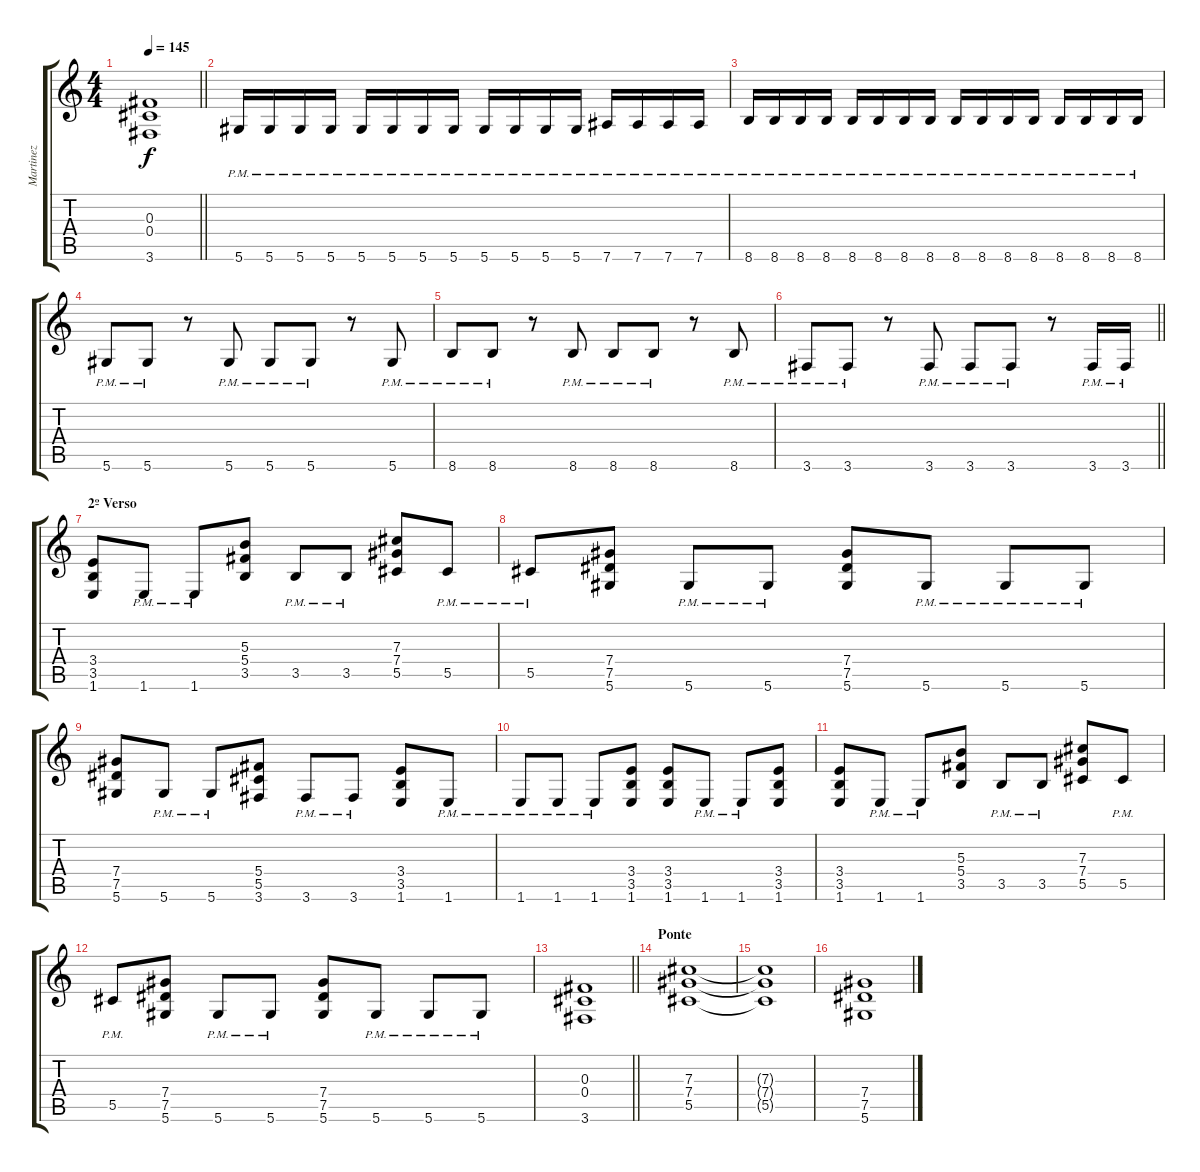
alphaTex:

\track ("Martinez" "Martinez") {instrument distortionguitar}
\staff {score tabs}
\tuning (Eb4 Bb3 Gb3 Db3 Ab2 Eb2) {hide}
\ts (4 4)
\tempo 145
\clef g2
\barLineRight lightlight
\ks c
(0.3 0.4 3.6).1{dy f} |
5.6{pm}.16 5.6{pm}.16 5.6{pm}.16 5.6{pm}.16 5.6{pm}.16 5.6{pm}.16 5.6{pm}.16 5.6{pm}.16 5.6{pm}.16 5.6{pm}.16 5.6{pm}.16 5.6{pm}.16 7.6{pm}.16 7.6{pm}.16 7.6{pm}.16 7.6{pm}.16 |
8.6{pm}.16 8.6{pm}.16 8.6{pm}.16 8.6{pm}.16 8.6{pm}.16 8.6{pm}.16 8.6{pm}.16 8.6{pm}.16 8.6{pm}.16 8.6{pm}.16 8.6{pm}.16 8.6{pm}.16 8.6{pm}.16 8.6{pm}.16 8.6{pm}.16 8.6{pm}.16 |
5.6{pm}.8 5.6{pm}.8 r.8 5.6{pm}.8 5.6{pm}.8 5.6{pm}.8 r.8 5.6{pm}.8 |
8.6{pm}.8 8.6{pm}.8 r.8 8.6{pm}.8 8.6{pm}.8 8.6{pm}.8 r.8 8.6{pm}.8 |
\barLineRight lightlight
3.6{pm}.8 3.6{pm}.8 r.8 3.6{pm}.8 3.6{pm}.8 3.6{pm}.8 r.8 3.6{pm}.16 3.6{pm}.16 |
\section ("" "2º Verso")
(3.4 3.5 1.6).8 1.6{pm}.8 1.6{pm}.8 (5.3 5.4 3.5).8 3.5{pm}.8 3.5{pm}.8 (7.3 7.4 5.5).8 5.5{pm}.8 |
5.5{pm}.8 (7.4 7.5 5.6).8 5.6{pm}.8 5.6{pm}.8 (7.4 7.5 5.6).8 5.6{pm}.8 5.6{pm}.8 5.6{pm}.8 |
(7.4 7.5 5.6).8 5.6{pm}.8 5.6{pm}.8 (5.4 5.5 3.6).8 3.6{pm}.8 3.6{pm}.8 (3.4 3.5 1.6).8 1.6{pm}.8 |
1.6{pm}.8 1.6{pm}.8 1.6{pm}.8 (3.4 3.5 1.6).8 (3.4 3.5 1.6).8 1.6{pm}.8 1.6{pm}.8 (3.4 3.5 1.6).8 |
(3.4 3.5 1.6).8 1.6{pm}.8 1.6{pm}.8 (5.3 5.4 3.5).8 3.5{pm}.8 3.5{pm}.8 (7.3 7.4 5.5).8 5.5{pm}.8 |
5.5{pm}.8 (7.4 7.5 5.6).8 5.6{pm}.8 5.6{pm}.8 (7.4 7.5 5.6).8 5.6{pm}.8 5.6{pm}.8 5.6{pm}.8 |
\barLineRight lightlight
(0.3 0.4 3.6).1 |
\section ("" "Ponte")
(7.3 7.4 5.5).1 |
(7.3{t} 7.4{t} 5.5{t}).1 |
(7.4 7.5 5.6).1
